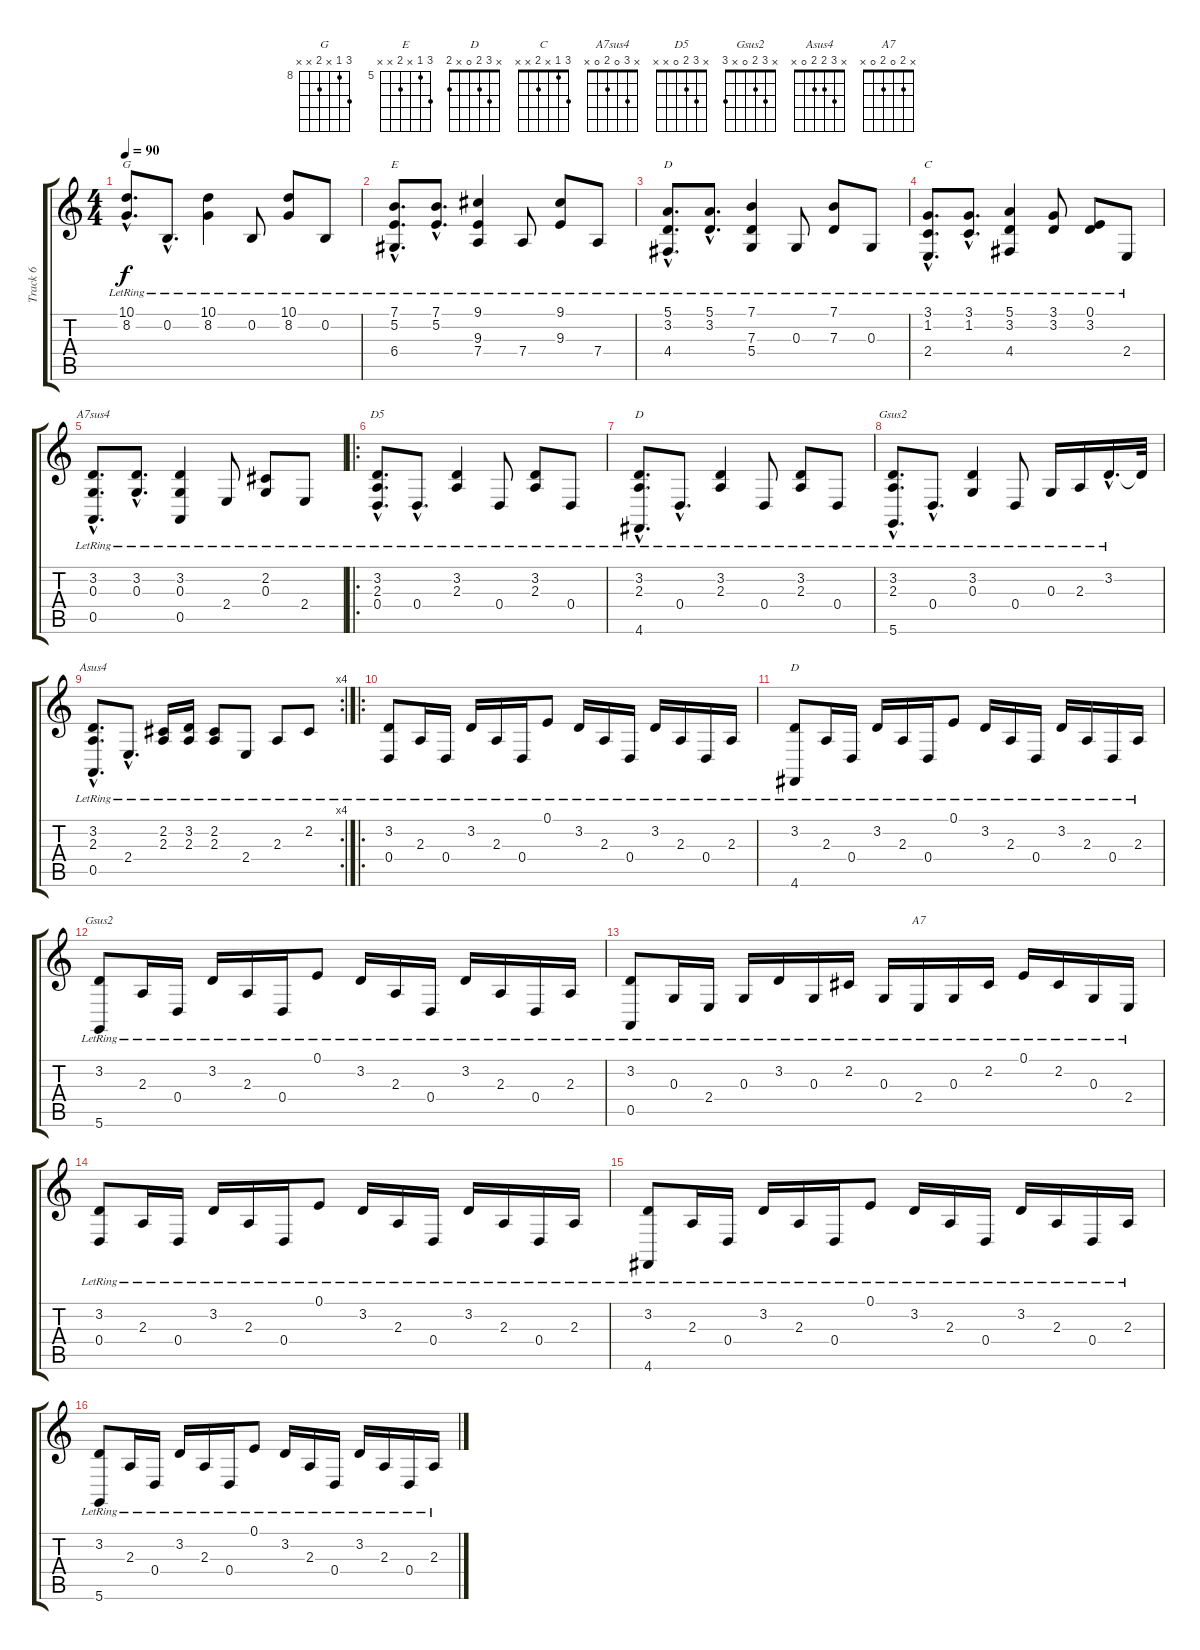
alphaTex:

\track ("Track 6" "Track 6") {instrument brightacousticpiano}
\staff {score tabs}
\tuning (E4 B3 G3 D3 A2 D2) {hide}
\chord ("G" 10 8 x 9 x x) {firstfret 8}
\chord ("E" 7 5 x 6 x x) {firstfret 5}
\chord ("D" 5 3 x 4 x x)
\chord ("C" 3 1 x 2 x x)
\chord ("A7sus4" x 3 0 2 0 x)
\chord ("D5" x 3 2 0 x x)
\chord ("D" x 3 2 x x 2)
\chord ("Gsus2" x 3 2 x x 3)
\chord ("Asus4" x 3 2 2 0 x)
\chord ("D" x 3 2 0 x 2)
\chord ("Gsus2" x 3 2 0 x 3)
\chord ("A7" x 2 0 2 0 x)
\ts (4 4)
\tempo 90
\clef g2
\ks c
(10.1{hac lr} 8.2{hac lr}).8{d ch "G" dy f} 0.2{hac lr}.8{d} (10.1{lr} 8.2{lr}).4 0.2{lr}.8 (10.1{lr} 8.2{lr}).8 0.2{lr}.8 |
(7.1{hac lr} 5.2{hac lr} 6.4{hac lr}).8{d ch "E"} (7.1{hac lr} 5.2{hac lr}).8{d} (9.1{lr} 9.3{lr} 7.4{lr}).4 7.4{lr}.8 (9.1{lr} 9.3{lr}).8 7.4{lr}.8 |
(5.1{hac lr} 3.2{hac lr} 4.4{hac lr}).8{d ch "D"} (5.1{hac lr} 3.2{hac lr}).8{d} (7.1{lr} 7.3{lr} 5.4{lr}).4 0.3{lr}.8 (7.1{lr} 7.3{lr}).8 0.3{lr}.8 |
(3.1{hac lr} 1.2{hac lr} 2.4{hac lr}).8{d ch "C"} (3.1{hac lr} 1.2{hac lr}).8{d} (5.1{lr} 3.2{lr} 4.4{lr}).4 (3.1{lr} 3.2{lr}).8 (0.1{lr} 3.2{lr}).8 2.4{lr}.8 |
(3.2{hac lr} 0.3{hac lr} 0.5{hac lr}).8{d ch "A7sus4"} (3.2{hac lr} 0.3{hac lr}).8{d} (3.2{lr} 0.3{lr} 0.5{lr}).4 2.4{lr}.8 (2.2{lr} 0.3{lr}).8 2.4{lr}.8 |
\ro
(3.2{hac lr} 2.3{hac lr} 0.4{hac lr}).8{d ch "D5"} 0.4{hac lr}.8{d} (3.2{lr} 2.3{lr}).4 0.4{lr}.8 (3.2{lr} 2.3{lr}).8 0.4{lr}.8 |
(3.2{hac lr} 2.3{hac lr} 4.6{hac lr}).8{d ch "D"} 0.4{hac lr}.8{d} (3.2{lr} 2.3{lr}).4 0.4{lr}.8 (3.2{lr} 2.3{lr}).8 0.4{lr}.8 |
(3.2{hac lr} 2.3{hac lr} 5.6{hac lr}).8{d ch "Gsus2"} 0.4{hac lr}.8{d} (3.2{lr} 0.3{lr}).4 0.4{lr}.8 0.3{lr}.16 2.3{lr}.16 3.2{hac lr}.16{d} 3.2{t}.32 |
\rc 4
(3.2{hac lr} 2.3{hac lr} 0.5{hac lr}).8{d ch "Asus4"} 2.4{hac lr}.8{d} (2.2{lr} 2.3{lr}).16 (3.2{lr} 2.3{lr}).16 (2.2{lr} 2.3{lr}).8 2.4{lr}.8 2.3{lr}.8 2.2{lr}.8 |
\ro
(3.2{lr} 0.4{lr}).8 2.3{lr}.16 0.4{lr}.16 3.2{lr}.16 2.3{lr}.16 0.4{lr}.16 0.1{lr}.8 3.2{lr}.16 2.3{lr}.16 0.4{lr}.16 3.2{lr}.16 2.3{lr}.16 0.4{lr}.16 2.3{lr}.16 |
(3.2{lr} 4.6{lr}).8{ch "D"} 2.3{lr}.16 0.4{lr}.16 3.2{lr}.16 2.3{lr}.16 0.4{lr}.16 0.1{lr}.8 3.2{lr}.16 2.3{lr}.16 0.4{lr}.16 3.2{lr}.16 2.3{lr}.16 0.4{lr}.16 2.3{lr}.16 |
(3.2{lr} 5.6{lr}).8{ch "Gsus2"} 2.3{lr}.16 0.4{lr}.16 3.2{lr}.16 2.3{lr}.16 0.4{lr}.16 0.1{lr}.8 3.2{lr}.16 2.3{lr}.16 0.4{lr}.16 3.2{lr}.16 2.3{lr}.16 0.4{lr}.16 2.3{lr}.16 |
(3.2{lr} 0.5{lr}).8 0.3{lr}.16 2.4{lr}.16 0.3{lr}.16 3.2{lr}.16 0.3{lr}.16 2.2{lr}.16 0.3{lr}.16 2.4{lr}.16{ch "A7"} 0.3{lr}.16 2.2{lr}.16 0.1{lr}.16 2.2{lr}.16 0.3{lr}.16 2.4{lr}.16 |
(3.2{lr} 0.4{lr}).8 2.3{lr}.16 0.4{lr}.16 3.2{lr}.16 2.3{lr}.16 0.4{lr}.16 0.1{lr}.8 3.2{lr}.16 2.3{lr}.16 0.4{lr}.16 3.2{lr}.16 2.3{lr}.16 0.4{lr}.16 2.3{lr}.16 |
(3.2{lr} 4.6{lr}).8 2.3{lr}.16 0.4{lr}.16 3.2{lr}.16 2.3{lr}.16 0.4{lr}.16 0.1{lr}.8 3.2{lr}.16 2.3{lr}.16 0.4{lr}.16 3.2{lr}.16 2.3{lr}.16 0.4{lr}.16 2.3{lr}.16 |
(3.2{lr} 5.6{lr}).8 2.3{lr}.16 0.4{lr}.16 3.2{lr}.16 2.3{lr}.16 0.4{lr}.16 0.1{lr}.8 3.2{lr}.16 2.3{lr}.16 0.4{lr}.16 3.2{lr}.16 2.3{lr}.16 0.4{lr}.16 2.3{lr}.16
